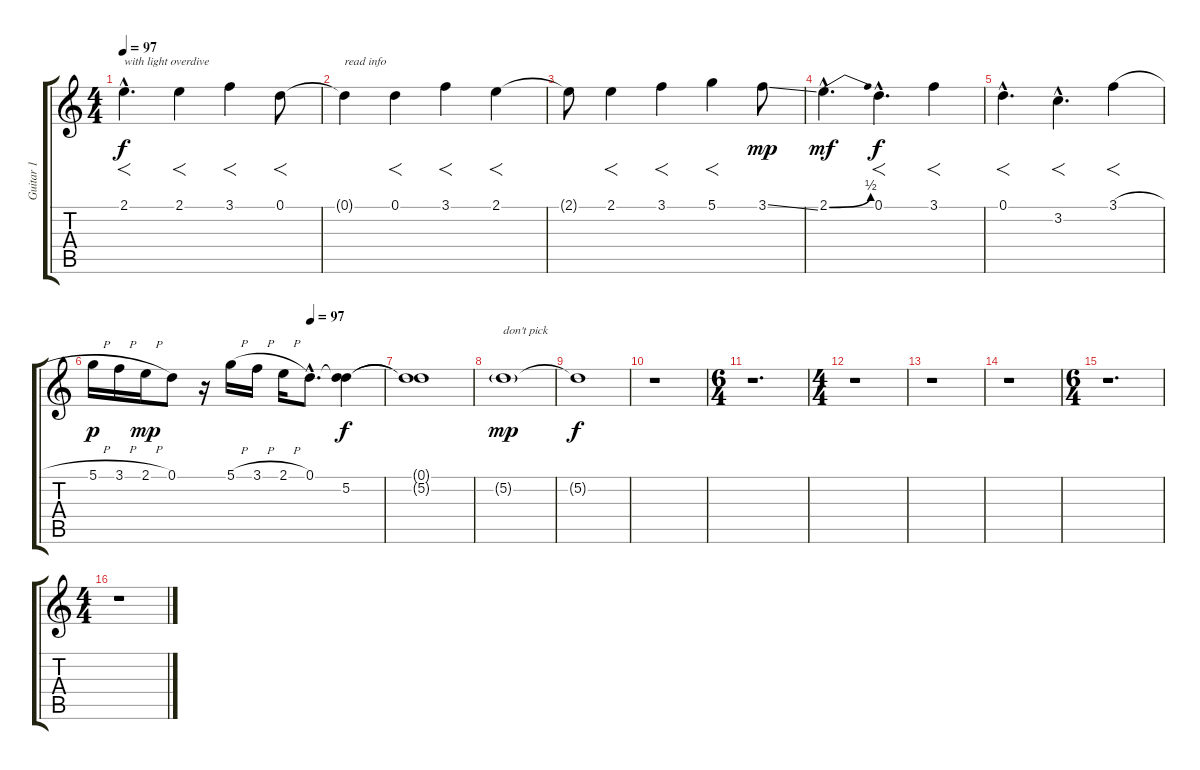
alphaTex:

\track ("Guitar 1" "Guitar 1") {instrument overdrivenguitar}
\staff {score tabs}
\tuning (D4 A3 F3 C3 G2 D2) {hide}
\ts (4 4)
\tempo 97
\tempo 80
\tempo 97
\clef g2
\ks c
2.1{hac}.4{f d txt "with light overdive" dy f instrument overdrivenguitar} 2.1.4{f} 3.1.4{f} 0.1.8{f} |
0.1{t}.4{txt "read info"} 0.1.4{f} 3.1.4{f} 2.1.4{f} |
2.1{t}.8 2.1.4{f} 3.1.4{f} 5.1.4{f} 3.1{ss}.8{dy mp} |
2.1{be (bend 0 0 60 2) hac}.4{d dy mf} 0.1{hac}.4{f d dy f} 3.1.4{f} |
0.1{hac}.4{f d} 3.2{hac}.4{f d} 3.1{h}.4{f} |
\tempo (97 0.75)
5.1{h}.16{dy p} 3.1{h}.16 2.1{h}.16{dy mp} 0.1.8 r.16 5.1{h}.16 3.1{h}.16 2.1{h}.16 0.1{hac}.8{d} (0.1{t} 5.2).4{dy f} |
(0.1{t} 5.2{t}).1 |
5.2{g}.1{txt "don't pick" dy mp} |
5.2{t}.1{dy f} |
r.1 |
\ts (6 4)
r.1{d} |
\ts (4 4)
r.1 |
r.1 |
r.1 |
\ts (6 4)
r.1{d} |
\ts (4 4)
r.1
